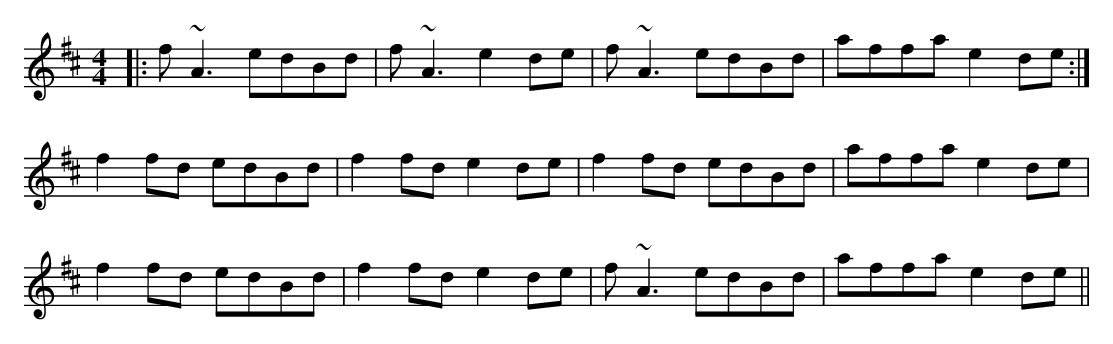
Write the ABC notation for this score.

X:1
M:4/4
K:D
|:f~A3 edBd|f~A3 e2de|f~A3 edBd|affa e2de:|
f2fd edBd|f2fd e2de|f2fd edBd|affa e2de|
f2fd edBd|f2fd e2de|f~A3 edBd|affa e2de||
